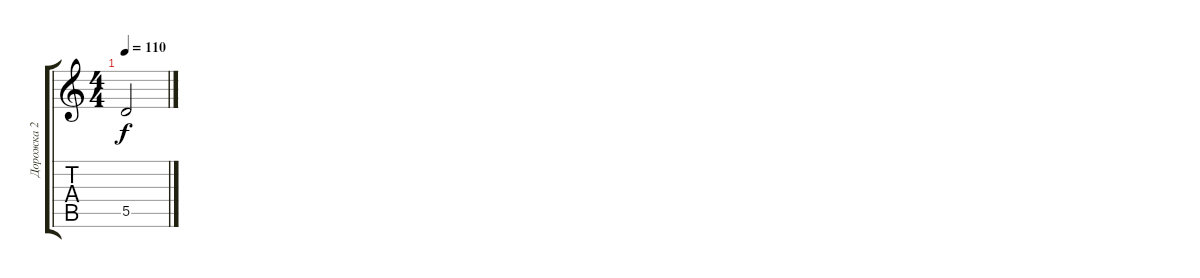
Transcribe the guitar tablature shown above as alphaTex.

\track ("Дорожка 2" "Дорожка 2") {instrument overdrivenguitar}
\staff {score tabs}
\tuning (E4 B3 G3 D3 A2 E2) {hide}
\ts (4 4)
\tempo 110
\clef g2
\ks c
5.5.2{dy f volume 0}
